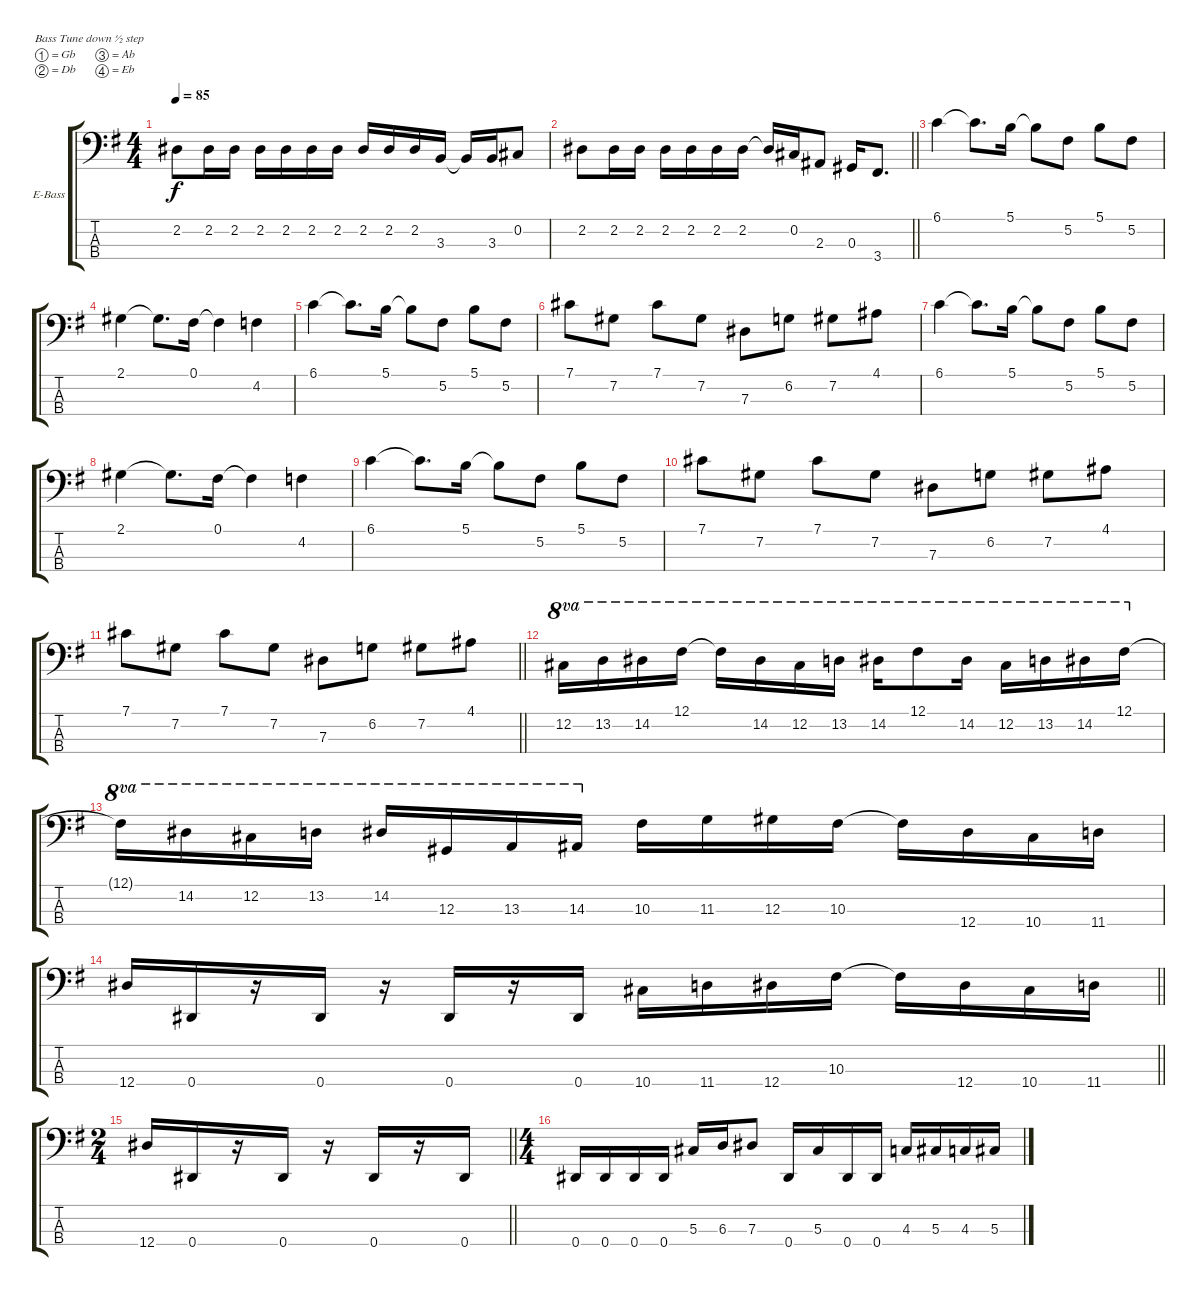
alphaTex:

\bracketExtendMode groupsimilarinstruments
\firstSystemTrackNameOrientation horizontal
\otherSystemsTrackNameOrientation horizontal
\track ("B" "E-Bass") {instrument electricbassfinger}
\staff {score tabs}
\tuning (Gb2 Db2 Ab1 Eb1)
\ts (4 4)
\tempo 85
\clef f4
\ks g
2.2.8{dy f} 2.2.16 2.2.16 2.2.16 2.2.16 2.2.16 2.2.16 2.2.16 2.2.16 2.2.16 3.3.16 3.3{t}.16 3.3.16 0.2.8 |
\barLineRight lightlight
2.2.8 2.2.16 2.2.16 2.2.16 2.2.16 2.2.16 2.2.16 2.2{t}.16 0.2.16 2.3.8 0.3.16 3.4.8{d} |
\section ("" " ")
6.1.4 6.1{t}.8{d} 5.1.16 5.1{t}.8 5.2.8 5.1.8 5.2.8 |
2.1.4 2.1{t}.8{d} 0.1.16 0.1{t}.4 4.2.4 |
6.1.4 6.1{t}.8{d} 5.1.16 5.1{t}.8 5.2.8 5.1.8 5.2.8 |
7.1.8 7.2.8 7.1.8 7.2.8 7.3.8 6.2.8 7.2.8 4.1.8 |
6.1.4 6.1{t}.8{d} 5.1.16 5.1{t}.8 5.2.8 5.1.8 5.2.8 |
2.1.4 2.1{t}.8{d} 0.1.16 0.1{t}.4 4.2.4 |
6.1.4 6.1{t}.8{d} 5.1.16 5.1{t}.8 5.2.8 5.1.8 5.2.8 |
7.1.8 7.2.8 7.1.8 7.2.8 7.3.8 6.2.8 7.2.8 4.1.8 |
\barLineRight lightlight
7.1.8 7.2.8 7.1.8 7.2.8 7.3.8 6.2.8 7.2.8 4.1.8 |
\section ("" " ")
12.2.16{ot 8va} 13.2.16{ot 8va} 14.2.16{ot 8va} 12.1.16{ot 8va} 12.1{t}.16{ot 8va} 14.2.16{ot 8va} 12.2.16{ot 8va} 13.2.16{ot 8va} 14.2.16{ot 8va} 12.1.8{ot 8va} 14.2.16{ot 8va} 12.2.16{ot 8va} 13.2.16{ot 8va} 14.2.16{ot 8va} 12.1.16{ot 8va} |
12.1{t}.16{ot 8va} 14.2.16{ot 8va} 12.2.16{ot 8va} 13.2.16{ot 8va} 14.2.16{ot 8va} 12.3.16{ot 8va} 13.3.16{ot 8va} 14.3.16{ot 8va} 10.3.16 11.3.16 12.3.16 10.3.16 10.3{t}.16 12.4.16 10.4.16 11.4.16 |
\barLineRight lightlight
12.4.16 0.4.16 r.16 0.4.16 r.16 0.4.16 r.16 0.4.16 10.4.16 11.4.16 12.4.16 10.3.16 10.3{t}.16 12.4.16 10.4.16 11.4.16 |
\ts (2 4)
\beaming (8 2 2 2 2)
\barLineRight lightlight
12.4.16 0.4.16 r.16 0.4.16 r.16 0.4.16 r.16 0.4.16 |
\ts (4 4)
\beaming (8 2 2 2 2)
0.4.16 0.4.16 0.4.16 0.4.16 5.3.16 6.3.16 7.3.8 0.4.16 5.3.16 0.4.16 0.4.16 4.3.16 5.3.16 4.3.16 5.3.16
